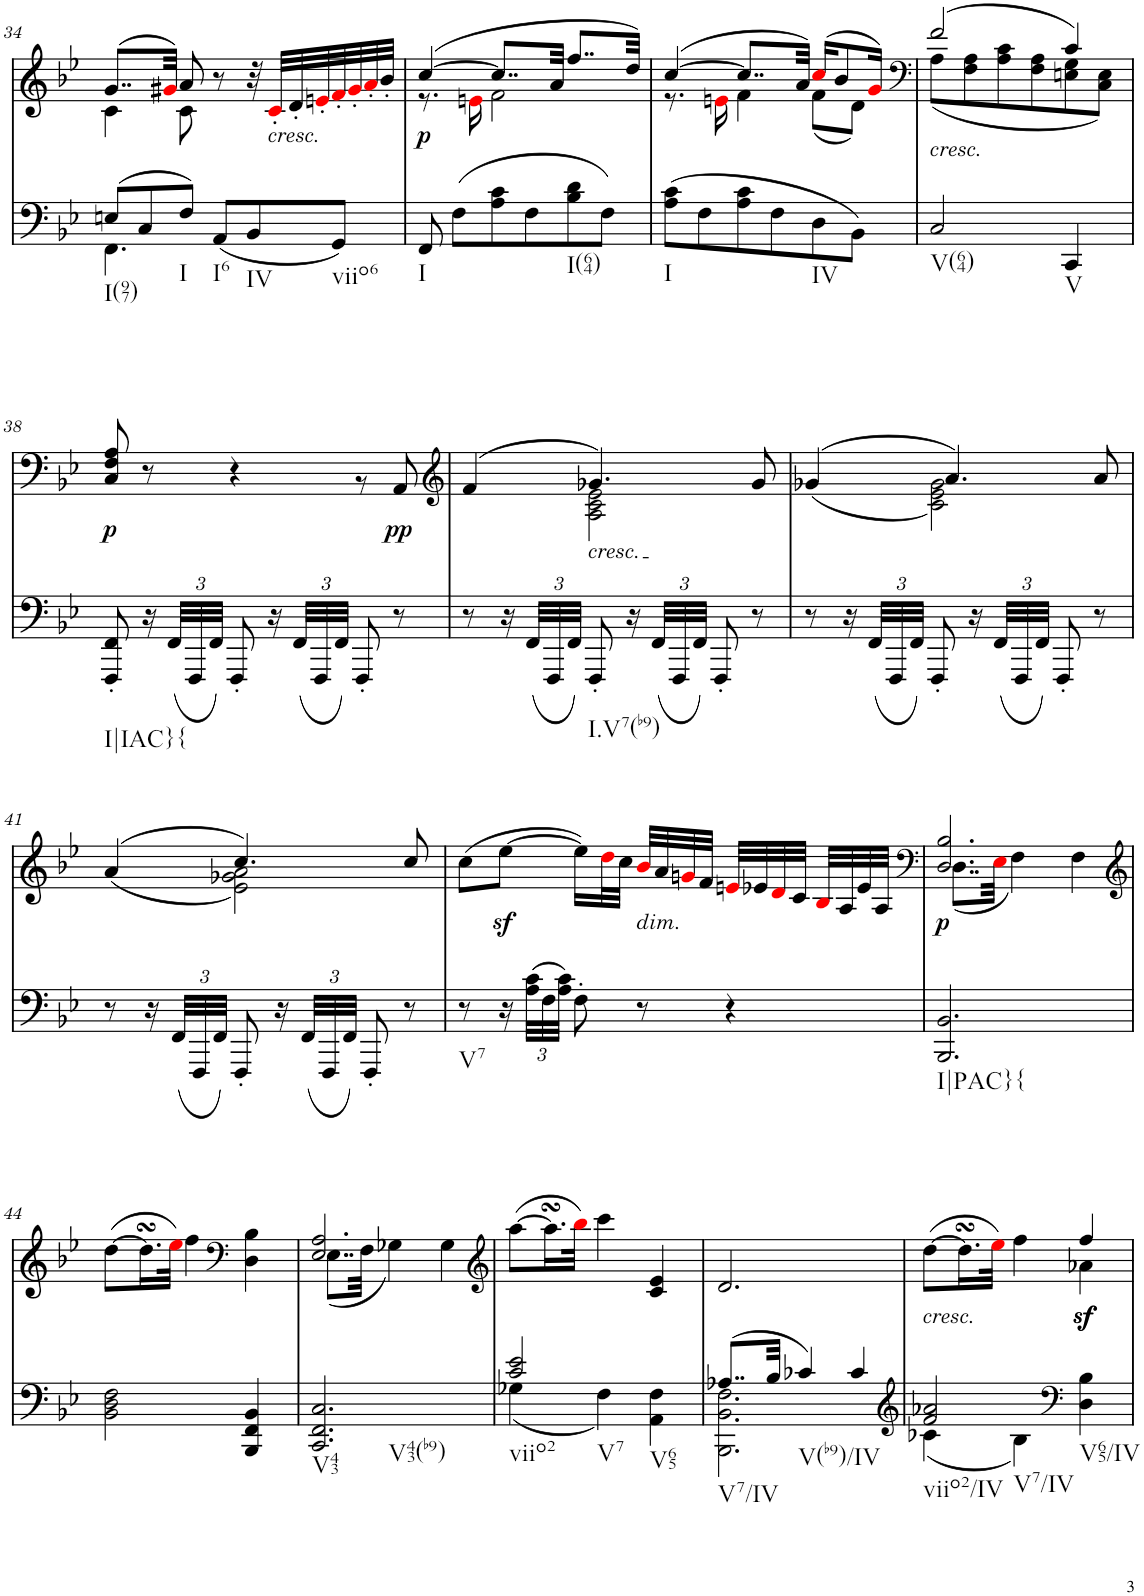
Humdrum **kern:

**kern	**kern	**text	**dynam
*part2	*part1	*part1	*part1
*staff2	*staff1	*staff1	*staff1
*I"Piano	*I"Piano	*	*
*I'Pno	*I'Pno	*	*
!!LO:PB:g=z
*clefF4	*clefG2	*	*
*k[b-e-]	*k[b-e-]	*	*
*B-:	*B-:	*	*
*M3/4	*M3/4	*	*
=34	=34	=34	=34
*^	*^	*	*
!LO:TX:b:t=I(97)	!	!	!	!	!
(8En/L	4.FF\	(8..g/L	4c\	.	.
8C/	.	.	.	.	.
.	.	32g#Xi/Jkk)	.	.	.
!LO:TX:b:t=I	!	!	!	!	!
8F/J)	.	8a/	8c\	.	.
!LO:TX:b:t=I6	!	!	!	!	!
(8AA/L	4.ryy	8r	4.ryy	.	.
!LO:TX:b:t=IV	!	!	!	!	!
8BB-/	.	32r	.	.	.
!	!	!LO:TX:b:i:t=cresc.	!	!	!
.	.	32c'i/LLL	.	.	.
.	.	32d'/	.	.	.
.	.	32en'i/	.	.	.
!LO:TX:b:t=viio6	!	!	!	!	!
8GG/J)	.	32f'i/	.	.	.
.	.	32g#'i/	.	.	.
.	.	32a'i/	.	.	.
.	.	32b-'/JJJ	.	.	.
*v	*v	*	*	*	*
=35	=35	=35	=35	=35
!LO:TX:b:t=I	!	!	!	!
!	!	!	!LO:LY:b	!LO:DY:b
8FF/	([4cc/	8.r	p	p
(8F\L	.	.	.	.
.	.	16eni\	.	.
8A\ 8c\	8..cc/L]	2f\	.	.
8F\	.	.	.	.
.	32a/Jkk	.	.	.
!LO:TX:b:t=I(64)	!	!	!	!
8B-\ 8d\	8..ff/L	.	.	.
8F\J)	.	.	.	.
.	32dd/Jkk)	.	.	.
=36	=36	=36	=36	=36
!LO:TX:b:t=I	!	!	!	!
(8A\ 8c\L	([4cc/	8.r	.	.
8F\	.	.	.	.
.	.	16eni\	.	.
8A\ 8c\	8..cc/L]	4f\	.	.
8F\	.	.	.	.
.	32a/Jkk)	.	.	.
!LO:TX:b:t=IV	!	!	!	!
8D\	(16cci/KL	(8f\L	.	.
.	8b-/	.	.	.
8BB-\J)	.	8d\J)	.	.
.	16gi/Jk)	.	.	.
=37	=37	=37	=37	=37
*	*clefF4	*	*	*
!	!LO:TX:b:i:t=cresc.	!	!	!
!LO:TX:b:t=V(64)	!	!	!	!
!	!	!	!LO:LY:b	!
2C/	(2f/	(8A\L	<	.
.	.	8F\ 8A\	.	.
.	.	8A\ 8c\	.	.
.	.	8F\ 8A\	.	.
!LO:TX:b:t=V	!	!	!	!
4CC/	4c/)	8En\ 8G\	.	.
.	.	8C\ 8E\J)	.	.
!!LO:LB:g=z	!!
=38	=38	=38	=38	=38
!LO:TX:b:t=I|IAC}{	!	!	!	!
!	!	!	!	!LO:DY:b
8FFF/' 8FF/'	8C/ 8F/ 8A/	2ryy	.	p
16r	8r	.	.	.
*Xbrackettup	*	*	*	*
(48FF/LLL	.	.	.	.
48FFF/	.	.	.	.
48FF/JJJ)	.	.	.	.
8FFF'/	4r	.	.	.
16r	.	.	.	.
(48FF/LLL	.	.	.	.
48FFF/	.	.	.	.
48FF/JJJ)	.	.	.	.
8FFF'/	4ryy	8r	.	.
!	!	!	!LO:LY:b	!LO:DY:b
8r	.	8AA/	p	pp
=39	=39	=39	=39	=39
*	*clefG2	*	*	*
8r	(4f/	4ryy	.	.
16r	.	.	.	.
(48FF/LLL	.	.	.	.
48FFF/	.	.	.	.
48FF/JJJ)	.	.	.	.
!	!LO:TX:b:i:t=cresc.	!	!	!
!LO:TX:b:t=I.V7(b9)	!	!	!	!
!	!	!	!LO:LY:b	!
8FFF'/	4.g-X/)	2A\ 2c\ 2e-\	<	.
16r	.	.	.	.
(48FF/LLL	.	.	.	.
48FFF/	.	.	.	.
48FF/JJJ)	.	.	.	.
8FFF'/	.	.	.	.
8r	8g-/	.	.	.
=40	=40	=40	=40	=40
8r	((<4g-X/	4ryy	.	.
16r	.	.	.	.
(48FF/LLL	.	.	.	.
48FFF/	.	.	.	.
48FF/JJJ)	.	.	.	.
8FFF'/	4.a/)	2c\ 2e-\ 2g-\)	.	.
16r	.	.	.	.
(48FF/LLL	.	.	.	.
48FFF/	.	.	.	.
48FF/JJJ)	.	.	.	.
8FFF'/	.	.	.	.
8r	8a/	.	.	.
!!LO:LB:g=z	!!
=41	=41	=41	=41	=41
8r	((<4a/	4ryy	.	.
16r	.	.	.	.
(48FF/LLL	.	.	.	.
48FFF/	.	.	.	.
48FF/JJJ)	.	.	.	.
8FFF'/	4.cc/)	2e-\ 2g-X\ 2a\)	.	.
16r	.	.	.	.
(48FF/LLL	.	.	.	.
48FFF/	.	.	.	.
48FF/JJJ)	.	.	.	.
8FFF'/	.	.	.	.
8r	8cc/	.	.	.
*	*v	*v	*	*
=42	=42	=42	=42
!LO:TX:b:t=V7	!	!	!
8r	(8cc\L	.	.
16r	[8ee-z<\J	.	.
(48A\ 48c\LLL	.	.	.
48F\	.	.	.
48A\ 48c\JJJ)	.	.	.
8F'\	16ee-\LL])	.	.
.	32ddi\L	.	.
.	32cc\JJJ	.	.
!	!LO:TX:b:i:t=dim.	!	!
8r	32b-i/LLL	.	.
.	32a/	.	.
.	32gni/	.	.
.	32f/JJJ	.	.
4r	32eni/LLL	.	.
.	32e-X/	.	.
.	32di/	.	.
.	32c/JJJ	.	.
.	32B-i/LLL	.	.
.	32A/	.	.
.	32e-/	.	.
.	32A/JJJ	.	.
=43	=43	=43	=43
*	*clefF4	*	*
*	*^	*	*
!LO:TX:b:t=I|PAC}{	!	!	!	!
!	!	!	!LO:LY:b	!LO:DY:b
2.BBB-/ 2.BB-/	2.D/ 2.B-/	(8..D\L	p	p
.	.	32E-i\Jkk	.	.
.	.	4F\)	.	.
.	.	4F\	.	.
*	*v	*v	*	*
!!LO:LB:g=z
=44	=44	=44	=44
*	*clefG2	*	*
2BB-\ 2D\ 2F\	([8dd\L	.	.
.	16.ddsSsS\L]	.	.
.	32ee-i\JJk)	.	.
.	4ff\	.	.
*	*clefF4	*	*
4BBB-/ 4FF/ 4BB-/	4D\ 4B-\	.	.
=45	=45	=45	=45
*	*^	*	*
!LO:TX:b:t=V43	!	!	!	!
!LO:TX:b:t=V43(b9)	!	!	!	!
2.CC/ 2.FF/ 2.C/	2.E-/ 2.A/	(8..E-\L	.	.
.	.	32F\Jkk	.	.
.	.	4G-X\)	.	.
.	.	4G-\	.	.
*	*v	*v	*	*
=46	=46	=46	=46
*	*clefG2	*	*
*^	*^	*	*
!LO:TX:b:t=viio2	!	!	!	!	!
!LO:TX:b:t=V7	!	!	!	!	!
*	*	*v	*v	*	*
2c/ 2e-/	(4G-X\	([8aa\L	.	.
.	.	16.aasSsS\L]	.	.
.	.	32bb-i\JJk)	.	.
.	4F\)	4ccc\	.	.
!LO:TX:b:t=V65	!	!	!	!
4AA\ 4F\	4ryy	4c/ 4e-/	.	.
=47	=47	=47	=47	=47
!LO:TX:b:t=V7/IV	!	!	!	!
(8..A-X/L	2.BBB-\ 2.BB-\ 2.F\	2.d/	.	.
32B-/Jkk	.	.	.	.
!LO:TX:b:t=V(b9)/IV	!	!	!	!
4c-X/)	.	.	.	.
4c-/	.	.	.	.
=48	=48	=48	=48	=48
*clefG2	*	*	*	*
!	!	!LO:TX:b:i:t=cresc.	!	!
!LO:TX:b:t=viio2/IV	!	!	!	!
!LO:TX:b:t=V7/IV	!	!	!	!
!	!	!	!LO:LY:b	!
*	*	*^	*	*
2f/ 2a-X/	(4c-X\	(>[>8dd\L	2ryy	<	.
.	.	16.ddsSsS\L]	.	.	.
.	.	32ee-i\JJk)	.	.	.
.	4B-\)	4ff\	.	.	.
*clefF4	*	*	*	*	*
!LO:TX:b:t=V65/IV	!	!	!	!	!
!	!	!	!	!	!LO:DY:b
!	!	!	!	!	!LO:DY:n=1:b
4D\ 4B-\	4ryy	4ff/	4a-X\	.	sf sf
*v	*v	*	*	*	*
*	*v	*v	*	*
=	=	=	=
*-	*-	*-	*-
